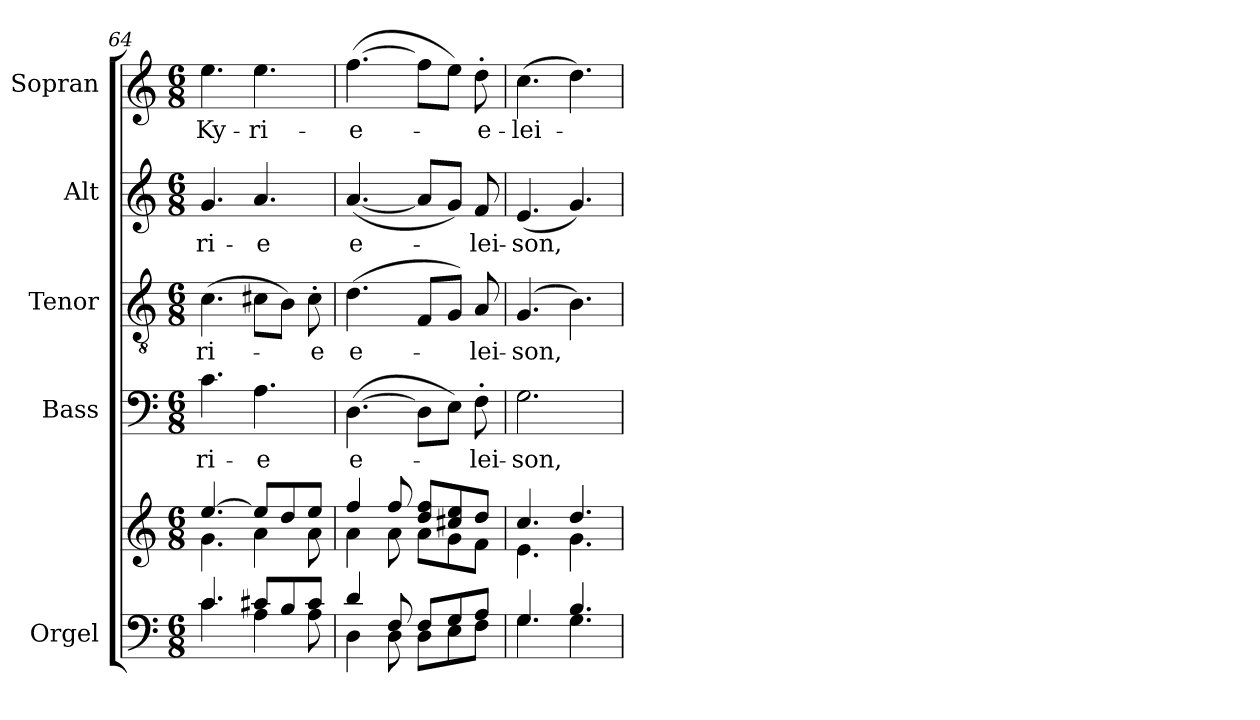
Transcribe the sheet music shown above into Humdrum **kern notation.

**kern	**kern	**kern	**text	**kern	**text	**kern	**text	**kern	**text
*part5	*part5	*part4	*part4	*part3	*part3	*part2	*part2	*part1	*part1
*staff6	*staff5	*staff4	*staff4	*staff3	*staff3	*staff2	*staff2	*staff1	*staff1
*I"Orgel	*	*I"Bass	*	*I"Tenor	*	*I"Alt	*	*I"Sopran	*
*I'Org.	*	*I'B.	*	*I'T.	*	*I'A.	*	*I'S.	*
*clefF4	*clefG2	*clefF4	*	*clefGv2	*	*clefG2	*	*clefG2	*
*k[]	*k[]	*k[]	*	*k[]	*	*k[]	*	*k[]	*
*C:	*C:	*C:	*	*C:	*	*C:	*	*C:	*
*M6/8	*M6/8	*M6/8	*	*M6/8	*	*M6/8	*	*M6/8	*
=64	=64	=64	=64	=64	=64	=64	=64	=64	=64
*^	*^	*	*	*	*	*	*	*	*
!	!	!	!	!	!LO:LY:b	!	!LO:LY:b	!	!LO:LY:b	!	!LO:LY:b
4.c/	4.c\	[>4.ee/	4.g\	4.c\	-ri-	(>4.c\	-ri-	4.g/	-ri-	4.ee\	Ky-
!	!	!	!	!	!LO:LY:b	!	!	!	!LO:LY:b	!	!LO:LY:b
8c#X/L	4A\	8ee/L]	4a\	4.A\	-e	8c#X\L	.	4.a/	-e	4.ee\	-ri-
8B/	.	8dd/	.	.	.	8B\J)	.	.	.	.	.
!	!	!	!	!	!	!	!LO:LY:b	!	!	!	!
8c#/J	8A\	8ee/J	8a\	.	.	8c#'>\	-e	.	.	.	.
=65	=65	=65	=65	=65	=65	=65	=65	=65	=65	=65	=65
!	!	!	!	!	!LO:LY:b	!	!LO:LY:b	!	!LO:LY:b	!	!LO:LY:b
4d/	4D\	4ff/	4a\	(>[4.D\	e-	(>4.d\	e-	(<[4.a/	e-	(>[4.ff\	-e-
8F/	8D\	8ff/	8a\	.	.	.	.	.	.	.	.
8F/L	8D\L	8dd/ 8ff/L	8a\L	8D\L]	.	8F/L	.	8a/L]	.	8ff\L]	.
8G/	8E\	8cc#X/ 8ee/	8g\	8E\J)	.	8G/J)	.	8g/J)	.	8ee\J)	.
!	!	!	!	!	!LO:LY:b	!	!LO:LY:b	!	!LO:LY:b	!	!LO:LY:b
8A/J	8F\J	8dd/J	8f\J	8F'>\	-lei-	8A/	-lei-	8f/	-lei-	8dd'>\	-e-
=66	=66	=66	=66	=66	=66	=66	=66	=66	=66	=66	=66
!	!	!	!	!	!LO:LY:b	!	!LO:LY:b	!	!LO:LY:b	!	!LO:LY:b
4.G/	4.G\	4.cc/	4.e\	2.G\	-son,	(4.G/	-son,	(<4.e/	-son,	(>4.cc\	-lei-
4.B/	4.G\	4.dd/	4.g\	.	.	4.B\)	.	4.g/)	.	4.dd\)	.
*v	*v	*	*	*	*	*	*	*	*	*	*
*	*v	*v	*	*	*	*	*	*	*	*
=	=	=	=	=	=	=	=	=	=
*-	*-	*-	*-	*-	*-	*-	*-	*-	*-
